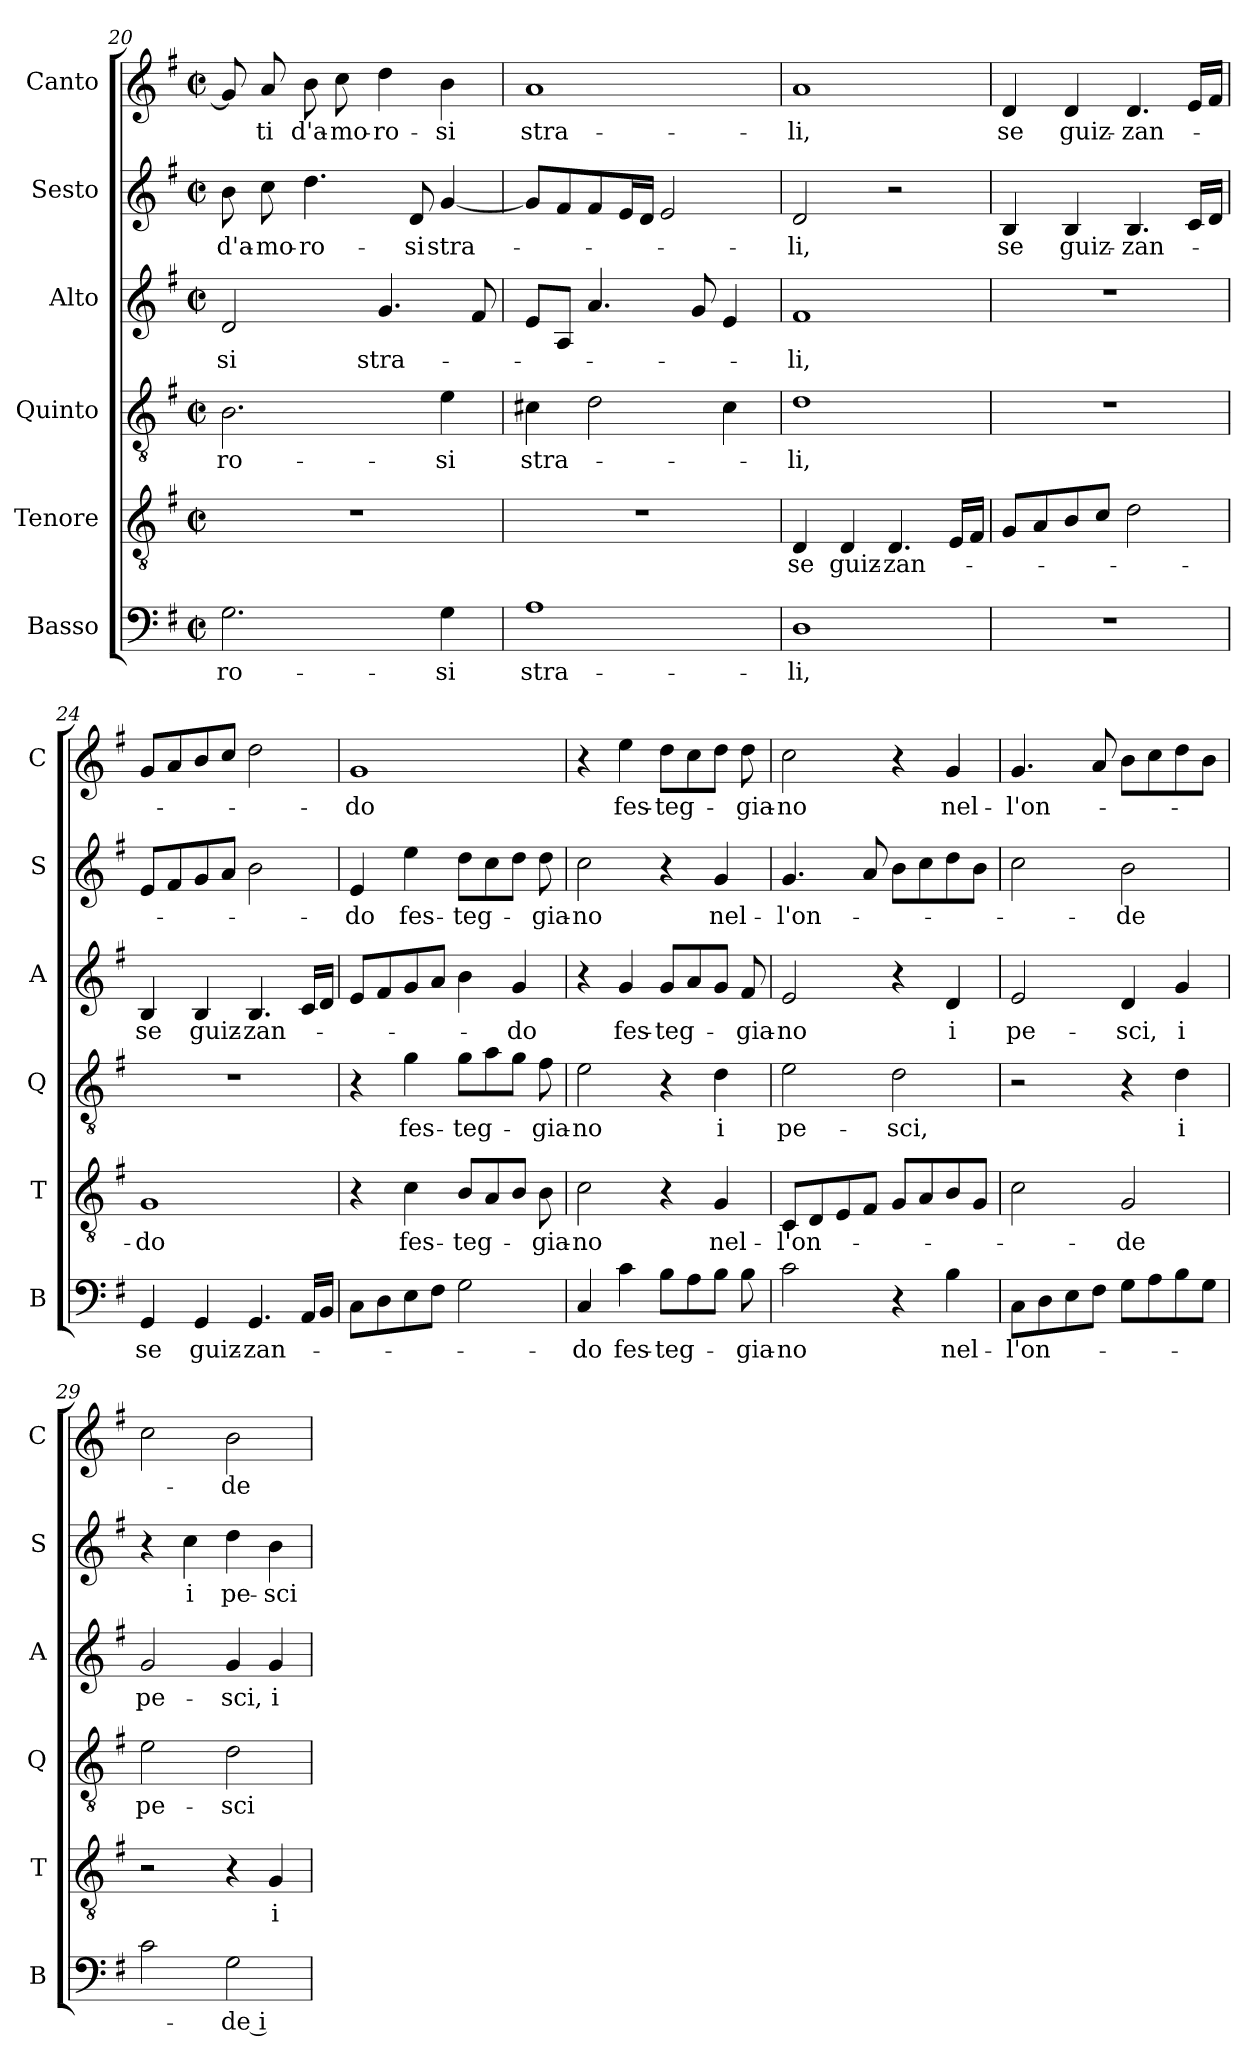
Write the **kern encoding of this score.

**kern	**text	**kern	**text	**kern	**text	**kern	**text	**kern	**text	**kern	**text
*part6	*part6	*part5	*part5	*part4	*part4	*part3	*part3	*part2	*part2	*part1	*part1
*staff6	*staff6	*staff5	*staff5	*staff4	*staff4	*staff3	*staff3	*staff2	*staff2	*staff1	*staff1
*I"Basso	*	*I"Tenore	*	*I"Quinto	*	*I"Alto	*	*I"Sesto	*	*I"Canto	*
*I'B	*	*I'T	*	*I'Q	*	*I'A	*	*I'S	*	*I'C	*
*clefF4	*	*clefGv2	*	*clefGv2	*	*clefG2	*	*clefG2	*	*clefG2	*
*k[f#]	*	*k[f#]	*	*k[f#]	*	*k[f#]	*	*k[f#]	*	*k[f#]	*
*G:	*	*G:	*	*G:	*	*G:	*	*G:	*	*G:	*
*M2/2	*	*M2/2	*	*M2/2	*	*M2/2	*	*M2/2	*	*M2/2	*
*met(c|)	*	*met(c|)	*	*met(c|)	*	*met(c|)	*	*met(c|)	*	*met(c|)	*
=20	=20	=20	=20	=20	=20	=20	=20	=20	=20	=20	=20
!	!LO:LY:b	!	!	!	!LO:LY:b	!	!LO:LY:b	!	!LO:LY:b	!	!
2.G\	-ro-	1r	.	2.B\	-ro-	2d/	-si	8b\	d'a-	8g/]	.
!	!	!	!	!	!	!	!	!	!LO:LY:b	!	!LO:LY:b
.	.	.	.	.	.	.	.	8cc\	-mo-	8a/	-ti
!	!	!	!	!	!	!	!	!	!LO:LY:b	!	!LO:LY:b
.	.	.	.	.	.	.	.	4.dd\	-ro-	8b\	d'a-
!	!	!	!	!	!	!	!	!	!	!	!LO:LY:b
.	.	.	.	.	.	.	.	.	.	8cc\	-mo-
!	!	!	!	!	!	!	!LO:LY:b	!	!	!	!LO:LY:b
.	.	.	.	.	.	4.g/	stra-	.	.	4dd\	-ro-
!	!	!	!	!	!	!	!	!	!LO:LY:b	!	!
.	.	.	.	.	.	.	.	8d/	-si	.	.
!	!LO:LY:b	!	!	!	!LO:LY:b	!	!	!	!LO:LY:b	!	!LO:LY:b
4G\	-si	.	.	4e\	-si	.	.	[4g/	stra-	4b\	-si
.	.	.	.	.	.	8f#/	.	.	.	.	.
=21	=21	=21	=21	=21	=21	=21	=21	=21	=21	=21	=21
!	!LO:LY:b	!	!	!	!LO:LY:b	!	!	!	!	!	!LO:LY:b
1A	stra-	1r	.	4c#X\	stra-	8e/L	.	8g/L]	.	1a	stra-
.	.	.	.	.	.	8A/J	.	8f#/	.	.	.
.	.	.	.	2d\	.	4.a/	.	8f#/	.	.	.
.	.	.	.	.	.	.	.	16e/L	.	.	.
.	.	.	.	.	.	.	.	16d/JJ	.	.	.
.	.	.	.	.	.	.	.	2e/	.	.	.
.	.	.	.	.	.	8g/	.	.	.	.	.
.	.	.	.	4c#\	.	4e/	.	.	.	.	.
=22	=22	=22	=22	=22	=22	=22	=22	=22	=22	=22	=22
!	!LO:LY:b	!	!LO:LY:b	!	!LO:LY:b	!	!LO:LY:b	!	!LO:LY:b	!	!LO:LY:b
1D	-li,	4D/	se	1d	-li,	1f#	-li,	2d/	-li,	1a	-li,
!	!	!	!LO:LY:b	!	!	!	!	!	!	!	!
.	.	4D/	guiz-	.	.	.	.	.	.	.	.
!	!	!	!LO:LY:b	!	!	!	!	!	!	!	!
.	.	4.D/	-zan-	.	.	.	.	2r	.	.	.
.	.	16E/LL	.	.	.	.	.	.	.	.	.
.	.	16F#/JJ	.	.	.	.	.	.	.	.	.
=23	=23	=23	=23	=23	=23	=23	=23	=23	=23	=23	=23
!	!	!	!	!	!	!	!	!	!LO:LY:b	!	!LO:LY:b
1r	.	8G/L	.	1r	.	1r	.	4B/	se	4d/	se
.	.	8A/	.	.	.	.	.	.	.	.	.
!	!	!	!	!	!	!	!	!	!LO:LY:b	!	!LO:LY:b
.	.	8B/	.	.	.	.	.	4B/	guiz-	4d/	guiz-
.	.	8c/J	.	.	.	.	.	.	.	.	.
!	!	!	!	!	!	!	!	!	!LO:LY:b	!	!LO:LY:b
.	.	2d\	.	.	.	.	.	4.B/	-zan-	4.d/	-zan-
.	.	.	.	.	.	.	.	16c/LL	.	16e/LL	.
.	.	.	.	.	.	.	.	16d/JJ	.	16f#/JJ	.
=24	=24	=24	=24	=24	=24	=24	=24	=24	=24	=24	=24
!	!LO:LY:b	!	!LO:LY:b	!	!	!	!LO:LY:b	!	!	!	!
4GG/	se	1G	-do	1r	.	4B/	se	8e/L	.	8g/L	.
.	.	.	.	.	.	.	.	8f#/	.	8a/	.
!	!LO:LY:b	!	!	!	!	!	!LO:LY:b	!	!	!	!
4GG/	guiz-	.	.	.	.	4B/	guiz-	8g/	.	8b/	.
.	.	.	.	.	.	.	.	8a/J	.	8cc/J	.
!	!LO:LY:b	!	!	!	!	!	!LO:LY:b	!	!	!	!
4.GG/	-zan-	.	.	.	.	4.B/	-zan-	2b\	.	2dd\	.
16AA/LL	.	.	.	.	.	16c/LL	.	.	.	.	.
16BB/JJ	.	.	.	.	.	16d/JJ	.	.	.	.	.
!!LO:LB:g=z
=25	=25	=25	=25	=25	=25	=25	=25	=25	=25	=25	=25
!	!	!	!	!	!	!	!	!	!LO:LY:b	!	!LO:LY:b
8C\L	.	4r	.	4r	.	8e/L	.	4e/	-do	1g	-do
8D\	.	.	.	.	.	8f#/	.	.	.	.	.
!	!	!	!LO:LY:b	!	!LO:LY:b	!	!	!	!LO:LY:b	!	!
8E\	.	4c\	fes-	4g\	fes-	8g/	.	4ee\	fes-	.	.
8F#\J	.	.	.	.	.	8a/J	.	.	.	.	.
!	!	!	!LO:LY:b	!	!LO:LY:b	!	!	!	!LO:LY:b	!	!
2G\	.	8B/L	-teg-	8g\L	-teg-	4b\	.	8dd\L	-teg-	.	.
.	.	8A/	.	8a\	.	.	.	8cc\	.	.	.
!	!	!	!	!	!	!	!LO:LY:b	!	!	!	!
.	.	8B/J	.	8g\J	.	4g/	-do	8dd\J	.	.	.
!	!	!	!LO:LY:b	!	!LO:LY:b	!	!	!	!LO:LY:b	!	!
.	.	8B\	-gia-	8f#\	-gia-	.	.	8dd\	-gia-	.	.
=26	=26	=26	=26	=26	=26	=26	=26	=26	=26	=26	=26
!	!LO:LY:b	!	!LO:LY:b	!	!LO:LY:b	!	!	!	!LO:LY:b	!	!
4C/	-do	2c\	-no	2e\	-no	4r	.	2cc\	-no	4r	.
!	!LO:LY:b	!	!	!	!	!	!LO:LY:b	!	!	!	!LO:LY:b
4c\	fes-	.	.	.	.	4g/	fes-	.	.	4ee\	fes-
!	!LO:LY:b	!	!	!	!	!	!LO:LY:b	!	!	!	!LO:LY:b
8B\L	-teg-	4r	.	4r	.	8g/L	-teg-	4r	.	8dd\L	-teg-
8A\	.	.	.	.	.	8a/	.	.	.	8cc\	.
!	!	!	!LO:LY:b	!	!LO:LY:b	!	!	!	!LO:LY:b	!	!
8B\J	.	4G/	nel-	4d\	i	8g/J	.	4g/	nel-	8dd\J	.
!	!LO:LY:b	!	!	!	!	!	!LO:LY:b	!	!	!	!LO:LY:b
8B\	-gia-	.	.	.	.	8f#/	-gia-	.	.	8dd\	-gia-
=27	=27	=27	=27	=27	=27	=27	=27	=27	=27	=27	=27
!	!LO:LY:b	!	!LO:LY:b	!	!LO:LY:b	!	!LO:LY:b	!	!LO:LY:b	!	!LO:LY:b
2c\	-no	8C/L	-l'on-	2e\	pe-	2e/	-no	4.g/	-l'on-	2cc\	-no
.	.	8D/	.	.	.	.	.	.	.	.	.
.	.	8E/	.	.	.	.	.	.	.	.	.
.	.	8F#/J	.	.	.	.	.	8a/	.	.	.
!	!	!	!	!	!LO:LY:b	!	!	!	!	!	!
4r	.	8G/L	.	2d\	-sci,	4r	.	8b\L	.	4r	.
.	.	8A/	.	.	.	.	.	8cc\	.	.	.
!	!LO:LY:b	!	!	!	!	!	!LO:LY:b	!	!	!	!LO:LY:b
4B\	nel-	8B/	.	.	.	4d/	i	8dd\	.	4g/	nel-
.	.	8G/J	.	.	.	.	.	8b\J	.	.	.
=28	=28	=28	=28	=28	=28	=28	=28	=28	=28	=28	=28
!	!LO:LY:b	!	!	!	!	!	!LO:LY:b	!	!	!	!LO:LY:b
8C\L	-l'on-	2c\	.	2r	.	2e/	pe-	2cc\	.	4.g/	-l'on-
8D\	.	.	.	.	.	.	.	.	.	.	.
8E\	.	.	.	.	.	.	.	.	.	.	.
8F#\J	.	.	.	.	.	.	.	.	.	8a/	.
!	!	!	!LO:LY:b	!	!	!	!LO:LY:b	!	!LO:LY:b	!	!
8G\L	.	2G/	-de	4r	.	4d/	-sci,	2b\	-de	8b\L	.
8A\	.	.	.	.	.	.	.	.	.	8cc\	.
!	!	!	!	!	!LO:LY:b	!	!LO:LY:b	!	!	!	!
8B\	.	.	.	4d\	i	4g/	i	.	.	8dd\	.
8G\J	.	.	.	.	.	.	.	.	.	8b\J	.
=29	=29	=29	=29	=29	=29	=29	=29	=29	=29	=29	=29
!	!	!	!	!	!LO:LY:b	!	!LO:LY:b	!	!	!	!
2c\	.	2r	.	2e\	pe-	2g/	pe-	4r	.	2cc\	.
!	!	!	!	!	!	!	!	!	!LO:LY:b	!	!
.	.	.	.	.	.	.	.	4cc\	i	.	.
!	!LO:LY:b	!	!	!	!LO:LY:b	!	!LO:LY:b	!	!LO:LY:b	!	!LO:LY:b
2G\	-de i	4r	.	2d\	-sci	4g/	-sci,	4dd\	pe-	2b\	-de
!	!	!	!LO:LY:b	!	!	!	!LO:LY:b	!	!LO:LY:b	!	!
.	.	4G/	i	.	.	4g/	i	4b\	-sci	.	.
=	=	=	=	=	=	=	=	=	=	=	=
*-	*-	*-	*-	*-	*-	*-	*-	*-	*-	*-	*-
